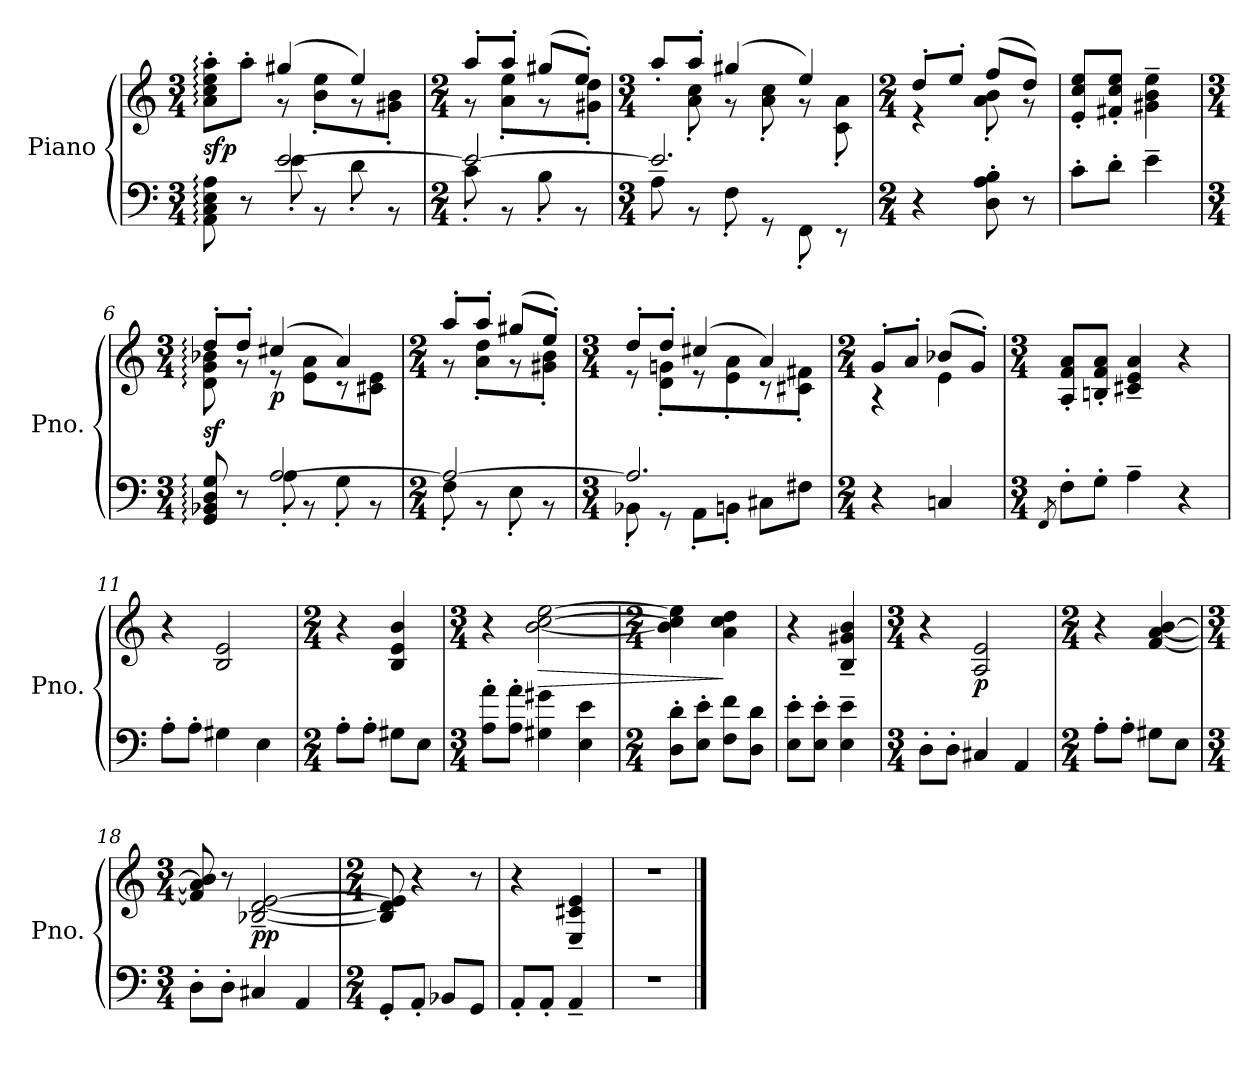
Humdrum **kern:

**kern	**kern	**dynam
*part1	*part1	*part1
*staff2	*staff1	*staff1/2
*I"Piano	*	*
*I'Pno.	*	*
*clefF4	*clefG2	*
*k[]	*k[]	*
*M3/4	*M3/4	*
*MM112	*MM112	*
=1	=1	=1
*^	*^	*
!	!	!	!	!LO:DY:b
8AA\: 8C\: 8E\: 8A\:	4ryy	8a\:' 8cc\:' 8ee\:' 8aa\:'L	4ryy	sfp
8r	.	8aa'\J	.	.
[2e/	8e'\	(>4gg#X/	8r	.
.	8r	.	8b\' 8ee\'L	.
.	8d'\	4ee/)	8r	.
.	8r	.	8g#X\' 8b\'J	.
=2	=2	=2	=2	=2
*M2/4	*	*M2/4	*	*
2e/_	8c'\	8aa'/L	8r	.
.	8r	8aa'/J	8a\' 8ee\'L	.
.	8B'\	(>8gg#X/L	8r	.
.	8r	8ee'/J)	8g#X\' 8dd\'J	.
=3	=3	=3	=3	=3
*M3/4	*	*M3/4	*	*
2.e/]	8A\	8aa'/L	8ryy	.
.	8r	8aa'/J	8a\' 8cc\'	.
.	8F'\	(>4gg#X/	8r	.
.	8r	.	8a\' 8cc\'	.
.	8FF'\	4ee/)	8r	.
.	8r	.	8c\' 8a\'	.
*v	*v	*	*	*
=4	=4	=4	=4
*M2/4	*M2/4	*	*
4r	8dd'/L	4r	.
.	8ee'/J	.	.
8D\' 8A\' 8B\'	(>8ff/L	8a\' 8b\'	.
8r	8dd/J)	8r	.
*	*v	*v	*
=5	=5	=5
8c'\L	8e/' 8cc/' 8ee/'L	.
8d'\J	8f#X/' 8cc/' 8ee/'J	.
4e~\	4g#X\~ 4b\~ 4ee\~	.
!!LO:LB:g=z
=6	=6	=6
*M3/4	*M3/4	*
*^	*^	*
!	!	!	!	!LO:DY:b
8GG/: 8BB-X/: 8D/: 8G/:	4ryy	8dd:'/L	8d\: 8g\: 8b-X\:	sf
8r	.	8dd'/J	8r	.
!	!	!	!	!LO:DY:b
[2A/	8A'\	(>4cc#X/	8r	p
.	8r	.	8e\ 8a\L	.
.	8G'\	4a/)	8r	.
.	8r	.	8c#X\ 8e\J	.
=7	=7	=7	=7	=7
*M2/4	*	*M2/4	*	*
2A/_	8F'\	8aa'/L	8r	.
.	8r	8aa'/J	8a\' 8dd\'L	.
.	8E'\	(>8gg#X/L	8r	.
.	8r	8ee'/J)	8g#X\' 8b\'J	.
=8	=8	=8	=8	=8
*M3/4	*	*M3/4	*	*
2.A/]	8BB-X'\	8dd'/L	8r	.
.	8r	8dd'/J	8d\' 8gn\'L	.
.	8AA'\L	(>4cc#X/	8r	.
.	8BBn'\J	.	8e\' 8a\'	.
.	8C#X\L	4a/)	8r	.
.	8F#X\J	.	8c#X\' 8f#X\'J	.
*v	*v	*	*	*
=9	=9	=9	=9
*M2/4	*M2/4	*	*
4r	8g'/L	4r	.
.	8a'/J	.	.
4Cn/	(>8b-X/L	4e\	.
.	8g'/J)	.	.
*	*v	*v	*
!!LO:LB:g=z
=10	=10	=10
*M3/4	*M3/4	*
8qFF/	.	.
8F'\L	8A/' 8f/' 8a/'L	.
8G'\J	8Bn/' 8f/' 8a/'J	.
4A~\	4c#X/~ 4e/~ 4a/~	.
4r	4r	.
=11	=11	=11
8A'\L	4r	.
8A'\J	.	.
4G#X\	2B/ 2e/	.
4E\	.	.
=12	=12	=12
*M2/4	*M2/4	*
8A'\L	4r	.
8A'\J	.	.
8G#X\L	4B/ 4e/ 4b/	.
8E\J	.	.
=13	=13	=13
*M3/4	*M3/4	*
8A\' 8a\'L	4r	.
8A\' 8a\'J	.	.
!	!	!LO:HP:b
4G#X\ 4g#X\	[2b\ [2cc\ [2ee\	>
4E\ 4e\	.	.
=14	=14	=14
*M2/4	*M2/4	*
8D\' 8d\'L	4b\] 4cc\] 4ee\]	.
8E\' 8e\'J	.	.
8F\ 8f\L	4a\ 4cc\ 4dd\	]
8D\ 8d\J	.	.
=15	=15	=15
8E\' 8e\'L	4r	.
8E\' 8e\'J	.	.
4E\~ 4e\~	4B/~ 4g#X/~ 4b/~	.
!!LO:LB:g=z
=16	=16	=16
*M3/4	*M3/4	*
8D'\L	4r	.
8D'\J	.	.
!	!	!LO:DY:b
4C#X/	2A/ 2e/	p
4AA/	.	.
=17	=17	=17
*M2/4	*M2/4	*
8A'\L	4r	.
8A'\J	.	.
8G#X\L	[4f/ [4a/ [4b/	.
8E\J	.	.
=18	=18	=18
*M3/4	*M3/4	*
8D'\L	8f/] 8a/] 8b/]	.
8D'\J	8r	.
!	!	!LO:DY:b
4C#X/	[2B-X/~ [2d/~ [2e/~	pp
4AA/	.	.
=19	=19	=19
*M2/4	*M2/4	*
8GG'/L	8B-/] 8d/] 8e/]	.
8AA'/J	4r	.
8BB-X/L	.	.
8GG/J	8r	.
=20	=20	=20
8AA'/L	4r	.
8AA'/J	.	.
4AA~/	4E/~ 4c#X/~ 4e/~	.
=21	=21	=21
2r	2r	.
==	==	==
*-	*-	*-
